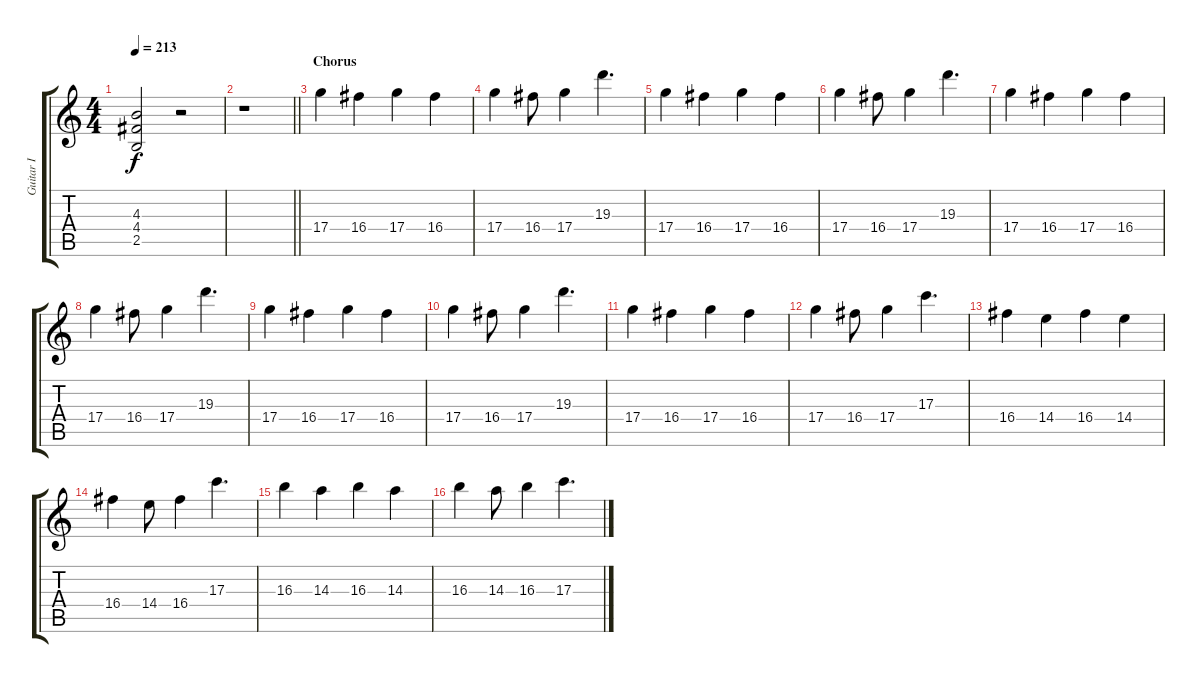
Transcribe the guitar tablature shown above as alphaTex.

\track ("Guitar I" "Guitar I") {instrument overdrivenguitar}
\staff {score tabs}
\tuning (E4 B3 G3 D3 A2 E2) {hide}
\ts (4 4)
\tempo 213
\clef g2
\ks c
(4.3 4.4 2.5).2{dy f} r.2 |
\barLineRight lightlight
r.1 |
\section ("" "Chorus")
17.4.4 16.4.4 17.4.4 16.4.4 |
17.4.4 16.4.8 17.4.4 19.3.4{d} |
17.4.4 16.4.4 17.4.4 16.4.4 |
17.4.4 16.4.8 17.4.4 19.3.4{d} |
17.4.4 16.4.4 17.4.4 16.4.4 |
17.4.4 16.4.8 17.4.4 19.3.4{d} |
17.4.4 16.4.4 17.4.4 16.4.4 |
17.4.4 16.4.8 17.4.4 19.3.4{d} |
17.4.4 16.4.4 17.4.4 16.4.4 |
17.4.4 16.4.8 17.4.4 17.3.4{d} |
16.4.4 14.4.4 16.4.4 14.4.4 |
16.4.4 14.4.8 16.4.4 17.3.4{d} |
16.3.4 14.3.4 16.3.4 14.3.4 |
16.3.4 14.3.8 16.3.4 17.3.4{d}
